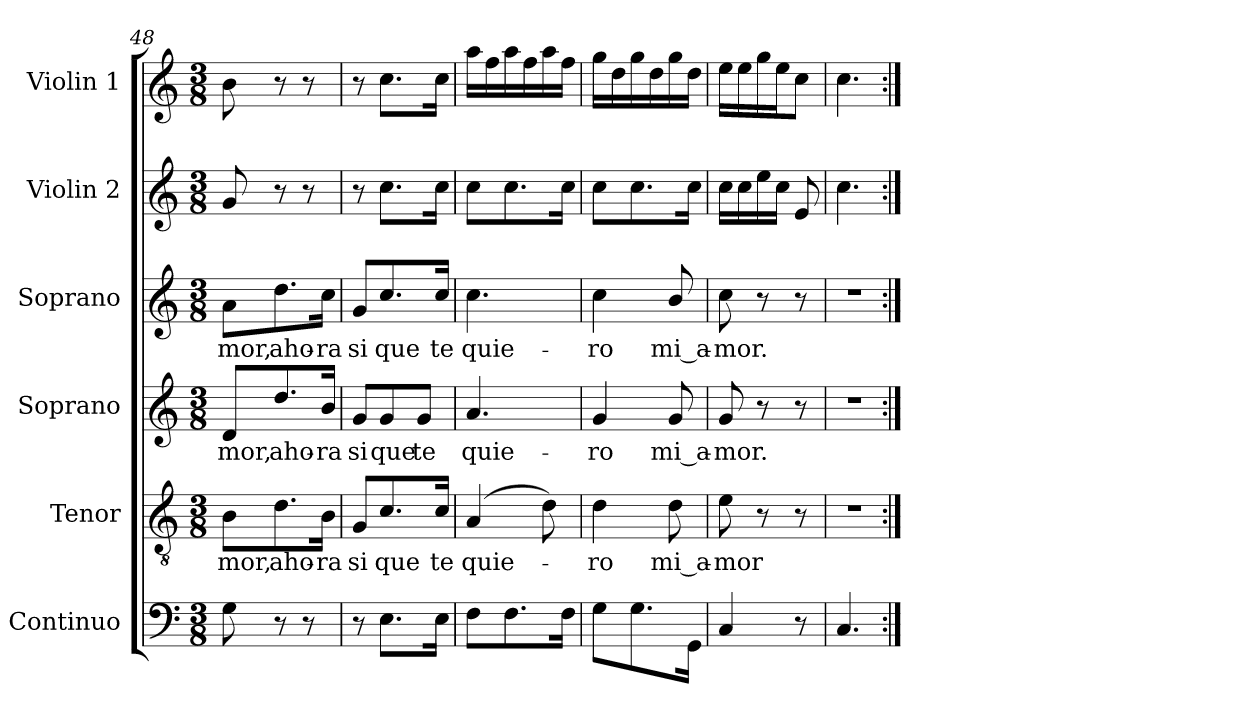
**kern	**kern	**text	**kern	**text	**kern	**text	**kern	**kern
*part6	*part5	*part5	*part4	*part4	*part3	*part3	*part2	*part1
*staff6	*staff5	*staff5	*staff4	*staff4	*staff3	*staff3	*staff2	*staff1
*I"Continuo	*I"Tenor	*	*I"Soprano	*	*I"Soprano	*	*I"Violin 2	*I"Violin 1
*I'Cont.	*I'T.	*	*I'A.	*	*I'S.	*	*I'Vln. 2	*I'Vln. 1
!!LO:LB:g=z
*clefF4	*clefGv2	*	*clefG2	*	*clefG2	*	*clefG2	*clefG2
*	*ITrd7c12	*	*	*	*	*	*	*
*k[]	*k[]	*	*k[]	*	*k[]	*	*k[]	*k[]
*C:	*C:	*	*C:	*	*C:	*	*C:	*C:
*M3/8	*M3/8	*	*M3/8	*	*M3/8	*	*M3/8	*M3/8
=48	=48	=48	=48	=48	=48	=48	=48	=48
!	!	!LO:LY:b:color=#000000	!	!	!	!	!	!
!	!	!	!	!LO:LY:b:color=#000000	!	!	!	!
!	!	!	!	!	!	!LO:LY:b:color=#000000	!	!
8Gi\	8BBi\L	-mor,	8di/L	-mor,	8ai\L	-mor,	8gi/	8bi\
!	!	!LO:LY:b:color=#000000	!	!	!	!	!	!
!	!	!	!	!LO:LY:b:color=#000000	!	!	!	!
!	!	!	!	!	!	!LO:LY:b:color=#000000	!	!
8r	8.Di\	aho-	8.ddi/	aho-	8.ddi\	aho-	8r	8r
8r	.	.	.	.	.	.	8r	8r
!	!	!LO:LY:b:color=#000000	!	!	!	!	!	!
!	!	!	!	!LO:LY:b:color=#000000	!	!	!	!
!	!	!	!	!	!	!LO:LY:b:color=#000000	!	!
.	16BBi\Jk	-ra	16bi/Jk	-ra	16cci\Jk	-ra	.	.
=49	=49	=49	=49	=49	=49	=49	=49	=49
!	!	!LO:LY:b:color=#000000	!	!	!	!	!	!
!	!	!	!	!LO:LY:b:color=#000000	!	!	!	!
!	!	!	!	!	!	!LO:LY:b:color=#000000	!	!
8r	8GGi/L	si	8gi/L	si	8gi/L	si	8r	8r
!	!	!LO:LY:b:color=#000000	!	!	!	!	!	!
!	!	!	!	!LO:LY:b:color=#000000	!	!	!	!
!	!	!	!	!	!	!LO:LY:b:color=#000000	!	!
8.Ei\L	8.Ci/	que	8gi/	que	8.cci/	que	8.cci\L	8.cci\L
!	!	!	!	!LO:LY:b:color=#000000	!	!	!	!
.	.	.	8gi/J	te	.	.	.	.
!	!	!LO:LY:b:color=#000000	!	!	!	!	!	!
!	!	!	!	!	!	!LO:LY:b:color=#000000	!	!
16Ei\Jk	16Ci/Jk	te	.	.	16cci/Jk	te	16cci\Jk	16cci\Jk
=50	=50	=50	=50	=50	=50	=50	=50	=50
!	!	!LO:LY:b:color=#000000	!	!	!	!	!	!
!	!	!	!	!LO:LY:b:color=#000000	!	!	!	!
!	!	!	!	!	!	!LO:LY:b:color=#000000	!	!
8Fi\L	(4AAi/	quie-	4.ai/	quie-	4.cci\	quie-	8cci\L	16aai\LL
.	.	.	.	.	.	.	.	16ffi\
8.Fi\	.	.	.	.	.	.	8.cci\	16aai\
.	.	.	.	.	.	.	.	16ffi\
.	8Di\)	.	.	.	.	.	.	16aai\
16Fi\Jk	.	.	.	.	.	.	16cci\Jk	16ffi\JJ
=51	=51	=51	=51	=51	=51	=51	=51	=51
!	!	!LO:LY:b:color=#000000	!	!	!	!	!	!
!	!	!	!	!LO:LY:b:color=#000000	!	!	!	!
!	!	!	!	!	!	!LO:LY:b:color=#000000	!	!
8Gi\L	4Di\	-ro	4gi/	-ro	4cci\	-ro	8cci\L	16ggi\LL
.	.	.	.	.	.	.	.	16ddi\
8.Gi\	.	.	.	.	.	.	8.cci\	16ggi\
.	.	.	.	.	.	.	.	16ddi\
!	!	!LO:LY:b:color=#000000	!	!	!	!	!	!
!	!	!	!	!LO:LY:b:color=#000000	!	!	!	!
!	!	!	!	!	!	!LO:LY:b:color=#000000	!	!
.	8Di\	mi_a-	8gi/	mi_a-	8bi/	mi_a-	.	16ggi\
16GGi\Jk	.	.	.	.	.	.	16cci\Jk	16ddi\JJ
=52	=52	=52	=52	=52	=52	=52	=52	=52
!	!	!LO:LY:b:color=#000000	!	!	!	!	!	!
!	!	!	!	!LO:LY:b:color=#000000	!	!	!	!
!	!	!	!	!	!	!LO:LY:b:color=#000000	!	!
4Ci/	8Ei\	-mor	8gi/	-mor.	8cci\	-mor.	16cci\LL	16eei\LL
.	.	.	.	.	.	.	16cci\	16eei\
.	8r	.	8r	.	8r	.	16eei\	16ggi\
.	.	.	.	.	.	.	16cci\JJ	16eei\J
8r	8r	.	8r	.	8r	.	8ei/	8cci\J
=53	=53	=53	=53	=53	=53	=53	=53	=53
!	!LO:N:vis=1	!	!LO:N:vis=1	!	!LO:N:vis=1	!	!	!
4.Ci/	4.r	.	4.r	.	4.r	.	4.cci\	4.cci\
=:|!	=:|!	=:|!	=:|!	=:|!	=:|!	=:|!	=:|!	=:|!
*-	*-	*-	*-	*-	*-	*-	*-	*-
